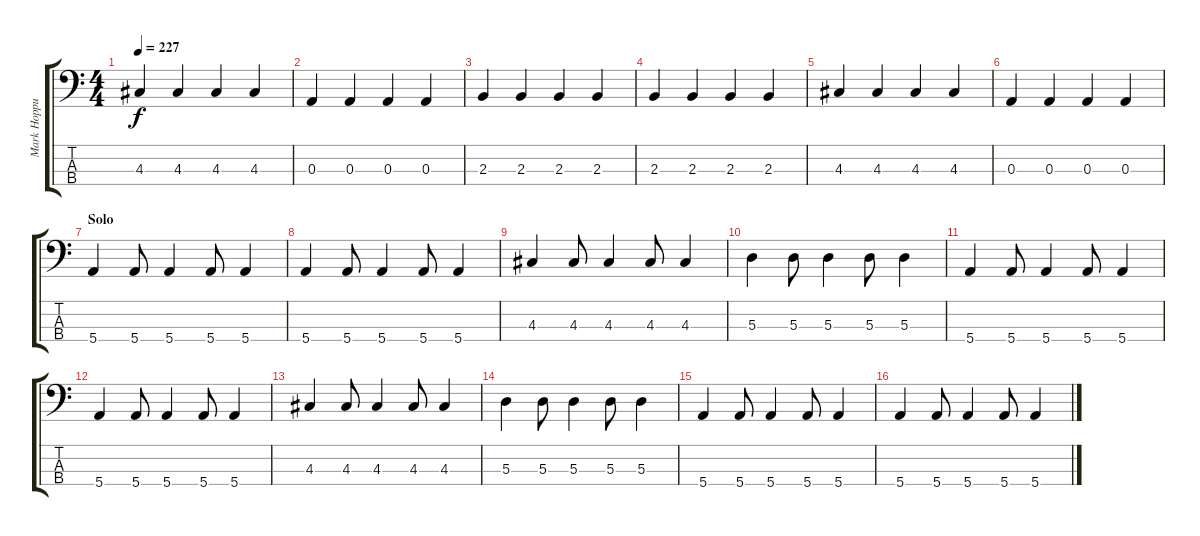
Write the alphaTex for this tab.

\track ("Mark Hoppus - Bajo" "Mark Hoppu") {instrument electricbasspick}
\staff {score tabs}
\tuning (G2 D2 A1 E1) {hide}
\ts (4 4)
\tempo 227
\clef f4
\ks c
4.3.4{dy f} 4.3.4 4.3.4 4.3.4 |
0.3.4 0.3.4 0.3.4 0.3.4 |
2.3.4 2.3.4 2.3.4 2.3.4 |
2.3.4 2.3.4 2.3.4 2.3.4 |
4.3.4 4.3.4 4.3.4 4.3.4 |
0.3.4 0.3.4 0.3.4 0.3.4 |
\section ("" "Solo")
5.4.4 5.4.8 5.4.4 5.4.8 5.4.4 |
5.4.4 5.4.8 5.4.4 5.4.8 5.4.4 |
4.3.4 4.3.8 4.3.4 4.3.8 4.3.4 |
5.3.4 5.3.8 5.3.4 5.3.8 5.3.4 |
5.4.4 5.4.8 5.4.4 5.4.8 5.4.4 |
5.4.4 5.4.8 5.4.4 5.4.8 5.4.4 |
4.3.4 4.3.8 4.3.4 4.3.8 4.3.4 |
5.3.4 5.3.8 5.3.4 5.3.8 5.3.4 |
5.4.4 5.4.8 5.4.4 5.4.8 5.4.4 |
5.4.4 5.4.8 5.4.4 5.4.8 5.4.4
